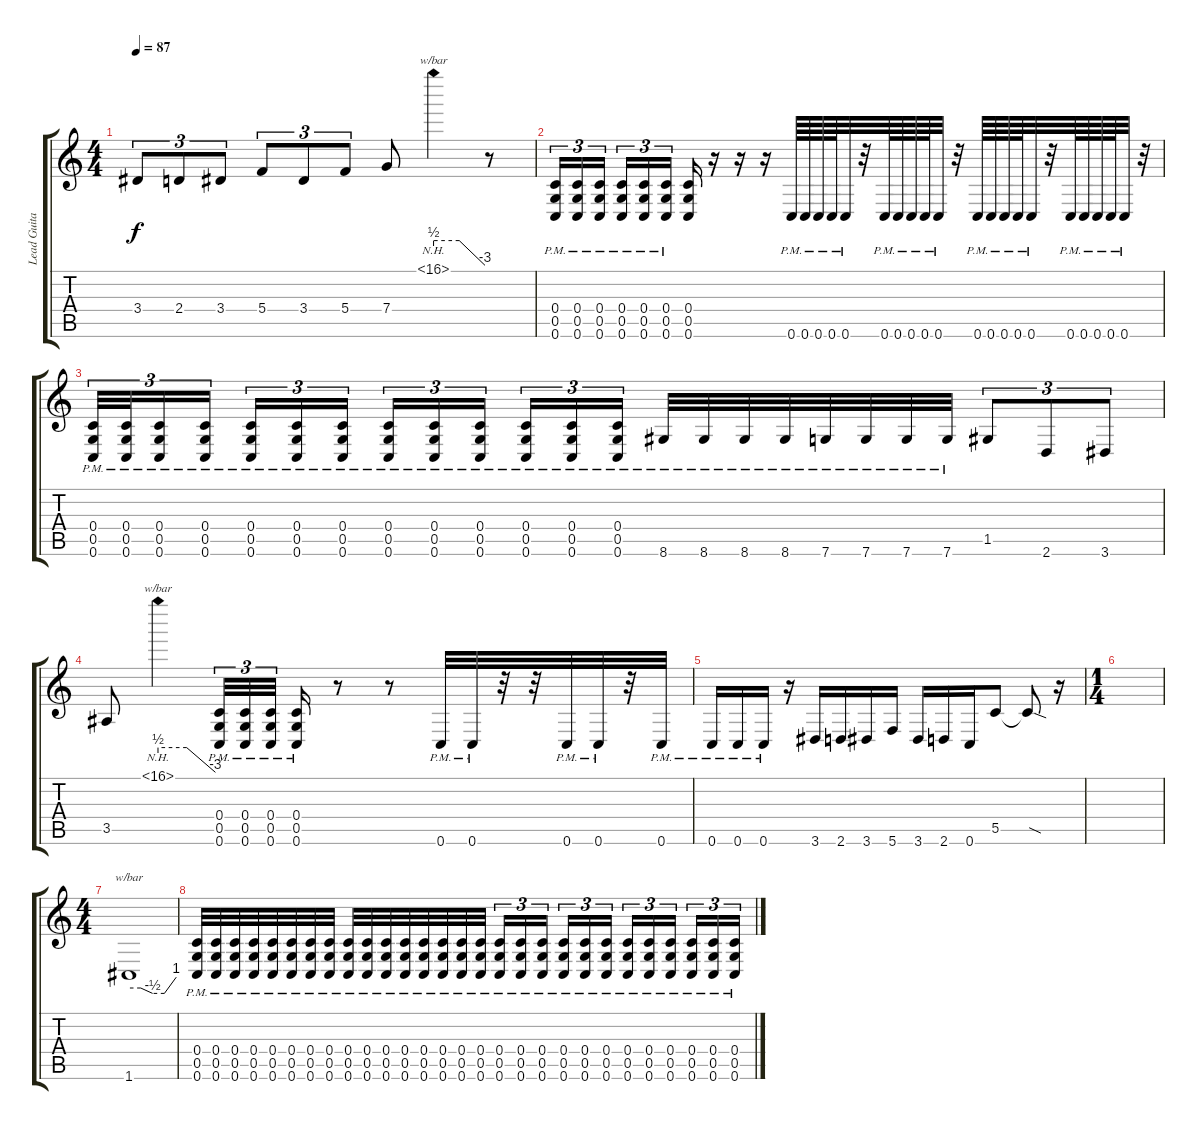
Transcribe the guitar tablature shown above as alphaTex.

\track ("Lead Guitar" "Lead Guita") {instrument distortionguitar}
\staff {score tabs}
\tuning (D4 A3 F3 C3 G2 C2) {hide}
\ts (4 4)
\tempo 87
\clef g2
\ks c
3.4.8{tu (3 2) dy f} 2.4.8{tu (3 2)} 3.4.8{tu (3 2)} 5.4.8{tu (3 2)} 3.4.8{tu (3 2)} 5.4.8{tu (3 2)} 7.4.8 16.1{nh}.4{tbe (custom default 0 2 30 2 60 -12)} r.8 |
(0.4{pm} 0.5{pm} 0.6{pm}).16{tu (3 2)} (0.4{pm} 0.5{pm} 0.6{pm}).16{tu (3 2)} (0.4{pm} 0.5{pm} 0.6{pm}).16{tu (3 2) beam splitsecondary} (0.4{pm} 0.5{pm} 0.6{pm}).16{tu (3 2)} (0.4{pm} 0.5{pm} 0.6{pm}).16{tu (3 2)} (0.4{pm} 0.5{pm} 0.6{pm}).16{tu (3 2)} (0.4 0.5 0.6).16 r.16 r.16 r.16 0.6{pm}.64 0.6{pm}.64 0.6{pm}.64 0.6{pm}.64 0.6{pm}.32 r.32 0.6{pm}.64 0.6{pm}.64 0.6{pm}.64 0.6{pm}.64 0.6{pm}.32 r.32 0.6{pm}.64 0.6{pm}.64 0.6{pm}.64 0.6{pm}.64 0.6{pm}.32 r.32 0.6{pm}.64 0.6{pm}.64 0.6{pm}.64 0.6{pm}.64 0.6{pm}.32 r.32 |
(0.4{pm} 0.5{pm} 0.6{pm}).32{tu (3 2)} (0.4{pm} 0.5{pm} 0.6{pm}).32{tu (3 2)} (0.4{pm} 0.5{pm} 0.6{pm}).16{tu (3 2)} (0.4{pm} 0.5{pm} 0.6{pm}).16{tu (3 2) beam splitsecondary} (0.4{pm} 0.5{pm} 0.6{pm}).16{tu (3 2)} (0.4{pm} 0.5{pm} 0.6{pm}).16{tu (3 2)} (0.4{pm} 0.5{pm} 0.6{pm}).16{tu (3 2)} (0.4{pm} 0.5{pm} 0.6{pm}).16{tu (3 2)} (0.4{pm} 0.5{pm} 0.6{pm}).16{tu (3 2)} (0.4{pm} 0.5{pm} 0.6{pm}).16{tu (3 2) beam splitsecondary} (0.4{pm} 0.5{pm} 0.6{pm}).16{tu (3 2)} (0.4{pm} 0.5{pm} 0.6{pm}).16{tu (3 2)} (0.4{pm} 0.5{pm} 0.6{pm}).16{tu (3 2)} 8.6{pm}.32 8.6{pm}.32 8.6{pm}.32 8.6{pm}.32 7.6{pm}.32 7.6{pm}.32 7.6{pm}.32 7.6{pm}.32 1.5.8{tu (3 2)} 2.6.8{tu (3 2)} 3.6.8{tu (3 2)} |
3.5.8 16.1{nh}.4{tbe (custom default 0 2 30 2 60 -12)} (0.4{pm} 0.5{pm} 0.6{pm}).32{tu (3 2)} (0.4{pm} 0.5{pm} 0.6{pm}).32{tu (3 2)} (0.4{pm} 0.5{pm} 0.6{pm}).32{tu (3 2) beam splitsecondary} (0.4{pm} 0.5{pm} 0.6{pm}).16 r.8 r.8 0.6{pm}.32 0.6{pm}.32 r.32 r.32 0.6{pm}.32 0.6{pm}.32 r.32 0.6{pm}.32 |
0.6{pm}.16 0.6{pm}.16 0.6{pm}.16 r.16 3.6.16 2.6.16 3.6.16 5.6.16 3.6.16 2.6.16 0.6.16 5.5.8 5.5{sod t}.8 r.16 |
\ts (1 4)
|
\ts (4 4)
1.6.1{tbe (custom default 0 0 15 0 30 -2 45 -2 60 4)} |
(0.4{pm} 0.5{pm} 0.6{pm}).32 (0.4{pm} 0.5{pm} 0.6{pm}).32 (0.4{pm} 0.5{pm} 0.6{pm}).32 (0.4{pm} 0.5{pm} 0.6{pm}).32 (0.4{pm} 0.5{pm} 0.6{pm}).32 (0.4{pm} 0.5{pm} 0.6{pm}).32 (0.4{pm} 0.5{pm} 0.6{pm}).32 (0.4{pm} 0.5{pm} 0.6{pm}).32 (0.4{pm} 0.5{pm} 0.6{pm}).32 (0.4{pm} 0.5{pm} 0.6{pm}).32 (0.4{pm} 0.5{pm} 0.6{pm}).32 (0.4{pm} 0.5{pm} 0.6{pm}).32 (0.4{pm} 0.5{pm} 0.6{pm}).32 (0.4{pm} 0.5{pm} 0.6{pm}).32 (0.4{pm} 0.5{pm} 0.6{pm}).32 (0.4{pm} 0.5{pm} 0.6{pm}).32 (0.4{pm} 0.5{pm} 0.6{pm}).16{tu (3 2)} (0.4{pm} 0.5{pm} 0.6{pm}).16{tu (3 2)} (0.4{pm} 0.5{pm} 0.6{pm}).16{tu (3 2) beam splitsecondary} (0.4{pm} 0.5{pm} 0.6{pm}).16{tu (3 2)} (0.4{pm} 0.5{pm} 0.6{pm}).16{tu (3 2)} (0.4{pm} 0.5{pm} 0.6{pm}).16{tu (3 2)} (0.4{pm} 0.5{pm} 0.6{pm}).16{tu (3 2)} (0.4{pm} 0.5{pm} 0.6{pm}).16{tu (3 2)} (0.4{pm} 0.5{pm} 0.6{pm}).16{tu (3 2) beam splitsecondary} (0.4{pm} 0.5{pm} 0.6{pm}).16{tu (3 2)} (0.4{pm} 0.5{pm} 0.6{pm}).16{tu (3 2)} (0.4{pm} 0.5{pm} 0.6{pm}).16{tu (3 2)}
